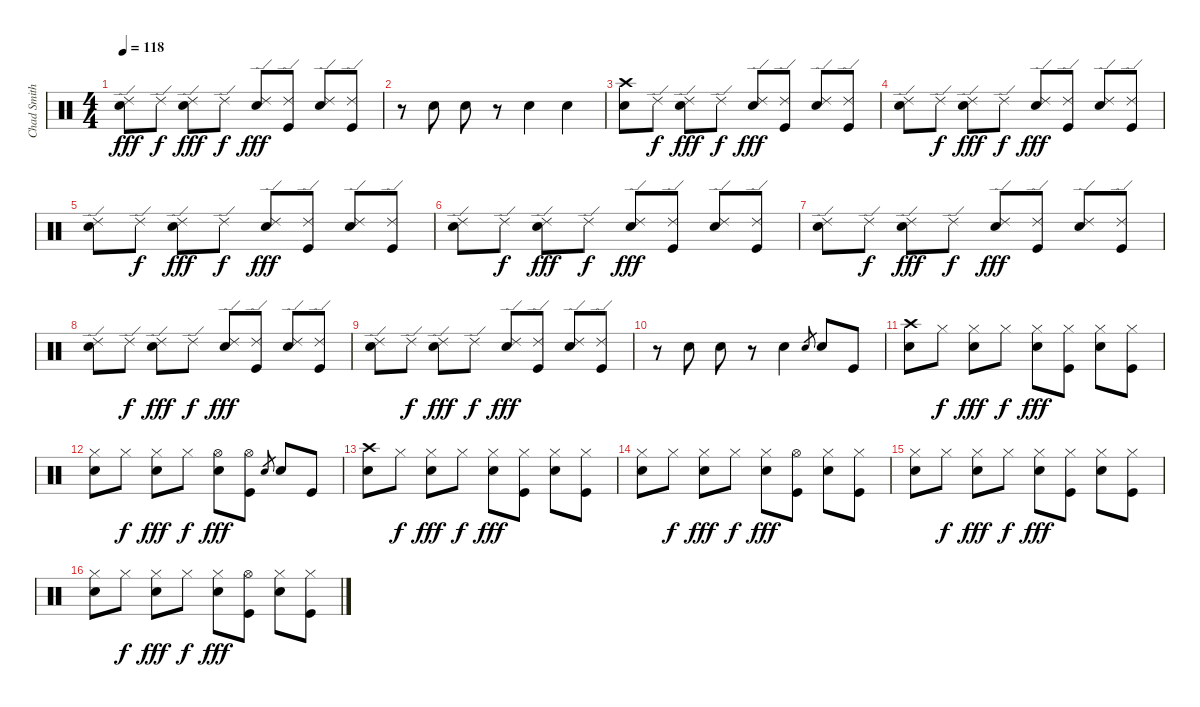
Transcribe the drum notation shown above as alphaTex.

\track ("Chad Smith" "Chad Smith") {instrument percussion}
\staff {score}
\articulation defaults
\ts (4 4)
\tempo 118
\clef neutral
\ks c
("Electric Snare (hit)" "Ride (edge) 2").8{dy fff} "Ride (edge) 2".8{dy f} ("Electric Snare (hit)" "Ride (edge) 2").8{dy fff} "Ride (edge) 2".8{dy f} ("Electric Snare (hit)" "Ride (edge) 2").8{dy fff} ("Kick (hit)" "Ride (edge) 2").8 ("Electric Snare (hit)" "Ride (edge) 2").8 ("Kick (hit)" "Ride (edge) 2").8 |
r.8 "Electric Snare (hit)".8 "Electric Snare (hit)".8 r.8 "Electric Snare (hit)".4 "Electric Snare (hit)".4 |
("Electric Snare (hit)" "Crash high (hit)").8 "Ride (edge) 2".8{dy f} ("Electric Snare (hit)" "Ride (edge) 2").8{dy fff} "Ride (edge) 2".8{dy f} ("Electric Snare (hit)" "Ride (edge) 2").8{dy fff} ("Kick (hit)" "Ride (edge) 2").8 ("Electric Snare (hit)" "Ride (edge) 2").8 ("Kick (hit)" "Ride (edge) 2").8 |
("Electric Snare (hit)" "Ride (edge) 2").8 "Ride (edge) 2".8{dy f} ("Electric Snare (hit)" "Ride (edge) 2").8{dy fff} "Ride (edge) 2".8{dy f} ("Electric Snare (hit)" "Ride (edge) 2").8{dy fff} ("Kick (hit)" "Ride (edge) 2").8 ("Electric Snare (hit)" "Ride (edge) 2").8 ("Kick (hit)" "Ride (edge) 2").8 |
("Electric Snare (hit)" "Ride (edge) 2").8 "Ride (edge) 2".8{dy f} ("Electric Snare (hit)" "Ride (edge) 2").8{dy fff} "Ride (edge) 2".8{dy f} ("Electric Snare (hit)" "Ride (edge) 2").8{dy fff} ("Kick (hit)" "Ride (edge) 2").8 ("Electric Snare (hit)" "Ride (edge) 2").8 ("Kick (hit)" "Ride (edge) 2").8 |
("Electric Snare (hit)" "Ride (edge) 2").8 "Ride (edge) 2".8{dy f} ("Electric Snare (hit)" "Ride (edge) 2").8{dy fff} "Ride (edge) 2".8{dy f} ("Electric Snare (hit)" "Ride (edge) 2").8{dy fff} ("Kick (hit)" "Ride (edge) 2").8 ("Electric Snare (hit)" "Ride (edge) 2").8 ("Kick (hit)" "Ride (edge) 2").8 |
("Electric Snare (hit)" "Ride (edge) 2").8 "Ride (edge) 2".8{dy f} ("Electric Snare (hit)" "Ride (edge) 2").8{dy fff} "Ride (edge) 2".8{dy f} ("Electric Snare (hit)" "Ride (edge) 2").8{dy fff} ("Kick (hit)" "Ride (edge) 2").8 ("Electric Snare (hit)" "Ride (edge) 2").8 ("Kick (hit)" "Ride (edge) 2").8 |
("Electric Snare (hit)" "Ride (edge) 2").8 "Ride (edge) 2".8{dy f} ("Electric Snare (hit)" "Ride (edge) 2").8{dy fff} "Ride (edge) 2".8{dy f} ("Electric Snare (hit)" "Ride (edge) 2").8{dy fff} ("Kick (hit)" "Ride (edge) 2").8 ("Electric Snare (hit)" "Ride (edge) 2").8 ("Kick (hit)" "Ride (edge) 2").8 |
("Electric Snare (hit)" "Ride (edge) 2").8 "Ride (edge) 2".8{dy f} ("Electric Snare (hit)" "Ride (edge) 2").8{dy fff} "Ride (edge) 2".8{dy f} ("Electric Snare (hit)" "Ride (edge) 2").8{dy fff} ("Kick (hit)" "Ride (edge) 2").8 ("Electric Snare (hit)" "Ride (edge) 2").8 ("Kick (hit)" "Ride (edge) 2").8 |
r.8 "Electric Snare (hit)".8 "Electric Snare (hit)".8 r.8 "Electric Snare (hit)".4 "Electric Snare (hit)".8{gr} "Electric Snare (hit)".8 "Kick (hit)".8 |
("Electric Snare (hit)" "Crash high (hit)").8 "Hi-Hat (closed)".8{dy f} ("Electric Snare (hit)" "Hi-Hat (closed)").8{dy fff} "Hi-Hat (closed)".8{dy f} ("Electric Snare (hit)" "Hi-Hat (closed)").8{dy fff} ("Kick (hit)" "Hi-Hat (closed)").8 ("Electric Snare (hit)" "Hi-Hat (closed)").8 ("Kick (hit)" "Hi-Hat (closed)").8 |
("Electric Snare (hit)" "Hi-Hat (closed)").8 "Hi-Hat (closed)".8{dy f} ("Electric Snare (hit)" "Hi-Hat (closed)").8{dy fff} "Hi-Hat (closed)".8{dy f} ("Electric Snare (hit)" "Hi-Hat (open)").8{dy fff} ("Kick (hit)" "Hi-Hat (open)").8 "Electric Snare (hit)".8{gr} "Electric Snare (hit)".8 "Kick (hit)".8 |
("Electric Snare (hit)" "Crash high (hit)").8 "Hi-Hat (closed)".8{dy f} ("Electric Snare (hit)" "Hi-Hat (closed)").8{dy fff} "Hi-Hat (closed)".8{dy f} ("Electric Snare (hit)" "Hi-Hat (closed)").8{dy fff} ("Kick (hit)" "Hi-Hat (closed)").8 ("Electric Snare (hit)" "Hi-Hat (closed)").8 ("Kick (hit)" "Hi-Hat (closed)").8 |
("Electric Snare (hit)" "Hi-Hat (closed)").8 "Hi-Hat (closed)".8{dy f} ("Electric Snare (hit)" "Hi-Hat (closed)").8{dy fff} "Hi-Hat (closed)".8{dy f} ("Electric Snare (hit)" "Hi-Hat (closed)").8{dy fff} ("Kick (hit)" "Hi-Hat (open)").8 ("Electric Snare (hit)" "Hi-Hat (closed)").8 ("Kick (hit)" "Hi-Hat (closed)").8 |
("Electric Snare (hit)" "Hi-Hat (closed)").8 "Hi-Hat (closed)".8{dy f} ("Electric Snare (hit)" "Hi-Hat (closed)").8{dy fff} "Hi-Hat (closed)".8{dy f} ("Electric Snare (hit)" "Hi-Hat (closed)").8{dy fff} ("Kick (hit)" "Hi-Hat (closed)").8 ("Electric Snare (hit)" "Hi-Hat (closed)").8 ("Kick (hit)" "Hi-Hat (closed)").8 |
("Electric Snare (hit)" "Hi-Hat (closed)").8 "Hi-Hat (closed)".8{dy f} ("Electric Snare (hit)" "Hi-Hat (closed)").8{dy fff} "Hi-Hat (closed)".8{dy f} ("Electric Snare (hit)" "Hi-Hat (closed)").8{dy fff} ("Kick (hit)" "Hi-Hat (open)").8 ("Electric Snare (hit)" "Hi-Hat (closed)").8 ("Kick (hit)" "Hi-Hat (closed)").8
